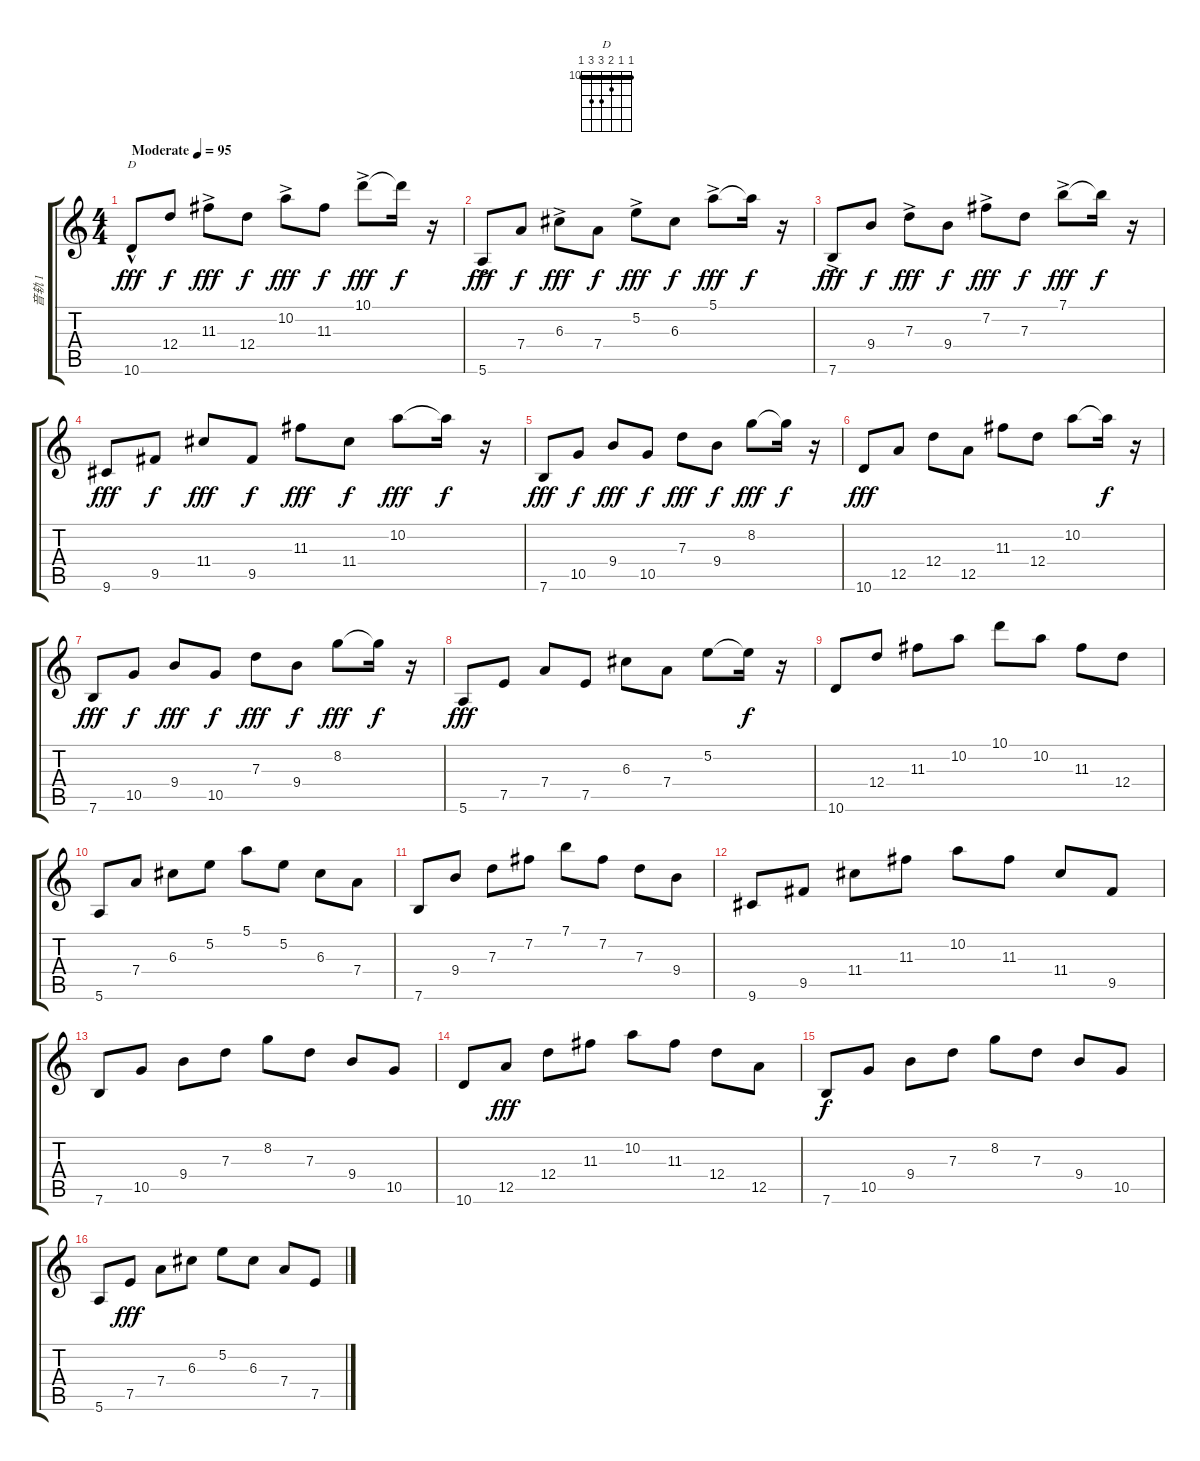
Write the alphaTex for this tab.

\track ("音轨 1" "音轨 1") {instrument acousticguitarsteel}
\staff {score tabs}
\tuning (E4 B3 G3 D3 A2 E2) {hide}
\chord ("D" 10 10 11 12 12 10) {firstfret 10 barre 10}
\ts (4 4)
\tempo (95 "Moderate")
\clef g2
\ks c
10.6{hac}.8{ch "D" dy fff instrument acousticguitarsteel} 12.4.8{dy f} 11.3{ac}.8{dy fff} 12.4.8{dy f} 10.2{ac}.8{dy fff} 11.3.8{dy f} 10.1{ac}.8{dy fff} 10.1{t}.16{dy f} r.16 |
5.6{ac}.8{dy fff} 7.4.8{dy f} 6.3{ac}.8{dy fff} 7.4.8{txt "" dy f} 5.2{ac}.8{dy fff} 6.3.8{dy f} 5.1{ac}.8{dy fff} 5.1{t}.16{dy f} r.16 |
7.6{ac}.8{dy fff} 9.4.8{dy f} 7.3{ac}.8{dy fff} 9.4.8{dy f} 7.2{ac}.8{dy fff} 7.3.8{dy f} 7.1{ac}.8{dy fff} 7.1{t}.16{dy f} r.16 |
9.6.8{dy fff} 9.5.8{dy f} 11.4.8{dy fff} 9.5.8{dy f} 11.3.8{dy fff} 11.4.8{txt "" dy f} 10.2.8{dy fff} 10.2{t}.16{dy f} r.16 |
7.6.8{dy fff} 10.5.8{dy f} 9.4.8{dy fff} 10.5.8{dy f} 7.3.8{dy fff} 9.4.8{dy f} 8.2.8{dy fff} 8.2{t}.16{dy f} r.16 |
10.6.8{dy fff} 12.5.8 12.4.8 12.5.8 11.3.8 12.4.8 10.2.8 10.2{t}.16{dy f} r.16 |
7.6.8{dy fff} 10.5.8{dy f} 9.4.8{dy fff} 10.5.8{dy f} 7.3.8{dy fff} 9.4.8{dy f} 8.2.8{dy fff} 8.2{t}.16{txt "" dy f} r.16 |
5.6.8{dy fff} 7.5.8 7.4.8 7.5.8 6.3.8 7.4.8 5.2.8 5.2{t}.16{dy f} r.16 |
10.6.8 12.4.8 11.3.8 10.2.8 10.1.8 10.2.8 11.3.8 12.4.8 |
5.6.8 7.4.8 6.3.8 5.2.8 5.1.8 5.2.8 6.3.8{txt ""} 7.4.8 |
7.6.8 9.4.8 7.3.8 7.2.8 7.1.8 7.2.8 7.3.8 9.4.8 |
9.6.8 9.5.8 11.4.8 11.3.8 10.2.8 11.3.8 11.4.8 9.5.8 |
7.6.8 10.5.8 9.4.8 7.3.8 8.2.8{txt ""} 7.3.8 9.4.8 10.5.8 |
10.6.8 12.5.8{dy fff} 12.4.8 11.3.8 10.2.8 11.3.8 12.4.8 12.5.8 |
7.6.8{dy f} 10.5.8 9.4.8 7.3.8 8.2.8 7.3.8 9.4.8 10.5.8 |
5.6.8{txt ""} 7.5.8{dy fff} 7.4.8 6.3.8 5.2.8 6.3.8 7.4.8 7.5.8
